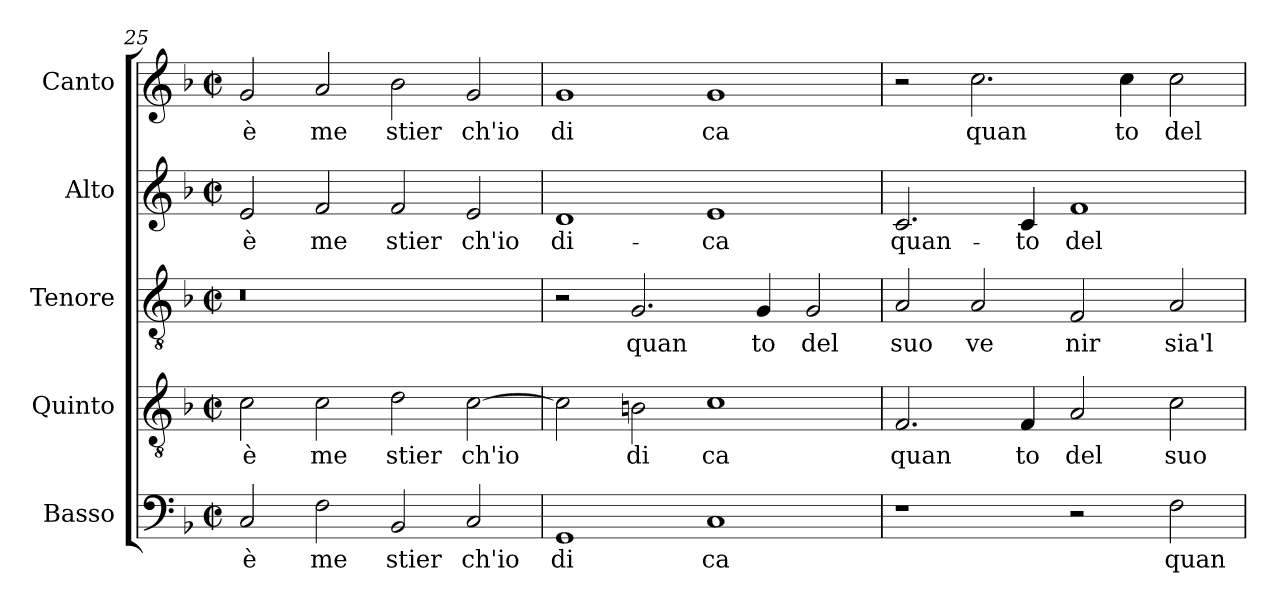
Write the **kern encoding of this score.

**kern	**text	**kern	**text	**kern	**text	**kern	**text	**kern	**text
*part5	*part5	*part4	*part4	*part3	*part3	*part2	*part2	*part1	*part1
*staff5	*staff5	*staff4	*staff4	*staff3	*staff3	*staff2	*staff2	*staff1	*staff1
*I"Basso	*	*I"Quinto	*	*I"Tenore	*	*I"Alto	*	*I"Canto	*
*clefF4	*	*clefGv2	*	*clefGv2	*	*clefG2	*	*clefG2	*
*k[b-]	*	*k[b-]	*	*k[b-]	*	*k[b-]	*	*k[b-]	*
*F:	*	*F:	*	*F:	*	*F:	*	*F:	*
*M2/2	*	*M2/2	*	*M2/2	*	*M2/2	*	*M2/2	*
*met(c|)	*	*met(c|)	*	*met(c|)	*	*met(c|)	*	*met(c|)	*
=25	=25	=25	=25	=25	=25	=25	=25	=25	=25
!	!LO:LY:b:cj	!	!LO:LY:b:cj	!	!	!	!LO:LY:b:cj	!	!LO:LY:b:cj
2C/	è	2c\	è	0r	.	2e/	è	2g/	è
!	!LO:LY:b:cj	!	!LO:LY:b:cj	!	!	!	!LO:LY:b:cj	!	!LO:LY:b:cj
2F\	me	2c\	me	.	.	2f/	me	2a/	me
!	!LO:LY:b:cj	!	!LO:LY:b:cj	!	!	!	!LO:LY:b:cj	!	!LO:LY:b:cj
2BB-/	stier	2d\	stier	.	.	2f/	stier	2b-\	stier
!	!LO:LY:b:cj	!	!LO:LY:b	!	!	!	!LO:LY:b:cj	!	!LO:LY:b:cj
2C/	ch'io	[>2c\	ch'io	.	.	2e/	ch'io	2g/	ch'io
=26	=26	=26	=26	=26	=26	=26	=26	=26	=26
!	!LO:LY:b:cj	!	!	!	!	!	!LO:LY:b:cj	!	!LO:LY:b:cj
1GG	di	2c\]	.	2r	.	1d	di-	1g	di
!	!	!	!LO:LY:b:cj	!	!LO:LY:b:cj	!	!	!	!
.	.	2Bn\	di	2.G/	quan	.	.	.	.
!	!LO:LY:b:cj	!	!LO:LY:b:cj	!	!	!	!LO:LY:b:cj	!	!LO:LY:b:cj
1C	ca	1c	ca	.	.	1e	-ca	1g	ca
!	!	!	!	!	!LO:LY:b:cj	!	!	!	!
.	.	.	.	4G/	to	.	.	.	.
!	!	!	!	!	!LO:LY:b:cj	!	!	!	!
.	.	.	.	2G/	del	.	.	.	.
=27	=27	=27	=27	=27	=27	=27	=27	=27	=27
!	!	!	!LO:LY:b:cj	!	!LO:LY:b:cj	!	!LO:LY:b:cj	!	!
1r	.	2.F/	quan	2A/	suo	2.c/	quan-	2r	.
!	!	!	!	!	!LO:LY:b:cj	!	!	!	!LO:LY:b:cj
.	.	.	.	2A/	ve	.	.	2.cc\	quan
!	!	!	!LO:LY:b:cj	!	!	!	!LO:LY:b:cj	!	!
.	.	4F/	to	.	.	4c/	-to	.	.
!	!	!	!LO:LY:b:cj	!	!LO:LY:b:cj	!	!LO:LY:b:cj	!	!
2r	.	2A/	del	2F/	nir	1f	del	.	.
!	!	!	!	!	!	!	!	!	!LO:LY:b:cj
.	.	.	.	.	.	.	.	4cc\	to
!	!LO:LY:b	!	!LO:LY:b	!	!LO:LY:b:cj	!	!	!	!LO:LY:b:cj
2F\	quan	2c\	suo	2A/	sia'l	.	.	2cc\	del
=	=	=	=	=	=	=	=	=	=
*-	*-	*-	*-	*-	*-	*-	*-	*-	*-
